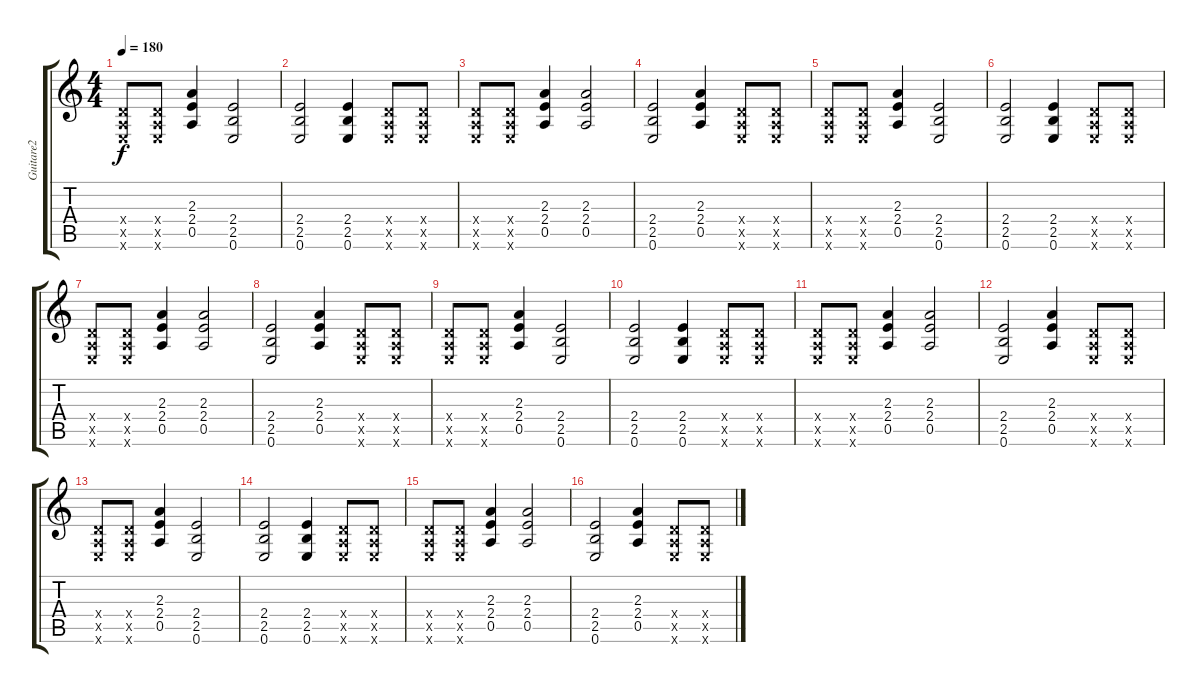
\track ("Guitare2" "Guitare2") {instrument overdrivenguitar}
\staff {score tabs}
\tuning (E4 B3 G3 D3 A2 E2) {hide}
\ts (4 4)
\tempo 180
\clef g2
\ks c
(0.4{x} 0.5{x} 0.6{x}).8{dy f} (0.4{x} 0.5{x} 0.6{x}).8 (2.3 2.4 0.5).4 (2.4 2.5 0.6).2 |
(2.4 2.5 0.6).2 (2.4 2.5 0.6).4 (0.4{x} 0.5{x} 0.6{x}).8 (0.4{x} 0.5{x} 0.6{x}).8 |
(0.4{x} 0.5{x} 0.6{x}).8 (0.4{x} 0.5{x} 0.6{x}).8 (2.3 2.4 0.5).4 (2.3 2.4 0.5).2 |
(2.4 2.5 0.6).2 (2.3 2.4 0.5).4 (0.4{x} 0.5{x} 0.6{x}).8 (0.4{x} 0.5{x} 0.6{x}).8 |
(0.4{x} 0.5{x} 0.6{x}).8 (0.4{x} 0.5{x} 0.6{x}).8 (2.3 2.4 0.5).4 (2.4 2.5 0.6).2 |
(2.4 2.5 0.6).2 (2.4 2.5 0.6).4 (0.4{x} 0.5{x} 0.6{x}).8 (0.4{x} 0.5{x} 0.6{x}).8 |
(0.4{x} 0.5{x} 0.6{x}).8 (0.4{x} 0.5{x} 0.6{x}).8 (2.3 2.4 0.5).4 (2.3 2.4 0.5).2 |
(2.4 2.5 0.6).2 (2.3 2.4 0.5).4 (0.4{x} 0.5{x} 0.6{x}).8 (0.4{x} 0.5{x} 0.6{x}).8 |
(0.4{x} 0.5{x} 0.6{x}).8 (0.4{x} 0.5{x} 0.6{x}).8 (2.3 2.4 0.5).4 (2.4 2.5 0.6).2 |
(2.4 2.5 0.6).2 (2.4 2.5 0.6).4 (0.4{x} 0.5{x} 0.6{x}).8 (0.4{x} 0.5{x} 0.6{x}).8 |
(0.4{x} 0.5{x} 0.6{x}).8 (0.4{x} 0.5{x} 0.6{x}).8 (2.3 2.4 0.5).4 (2.3 2.4 0.5).2 |
(2.4 2.5 0.6).2 (2.3 2.4 0.5).4 (0.4{x} 0.5{x} 0.6{x}).8 (0.4{x} 0.5{x} 0.6{x}).8 |
(0.4{x} 0.5{x} 0.6{x}).8{volume 0} (0.4{x} 0.5{x} 0.6{x}).8 (2.3 2.4 0.5).4 (2.4 2.5 0.6).2 |
(2.4 2.5 0.6).2 (2.4 2.5 0.6).4 (0.4{x} 0.5{x} 0.6{x}).8 (0.4{x} 0.5{x} 0.6{x}).8 |
(0.4{x} 0.5{x} 0.6{x}).8 (0.4{x} 0.5{x} 0.6{x}).8 (2.3 2.4 0.5).4 (2.3 2.4 0.5).2 |
(2.4 2.5 0.6).2 (2.3 2.4 0.5).4 (0.4{x} 0.5{x} 0.6{x}).8 (0.4{x} 0.5{x} 0.6{x}).8
